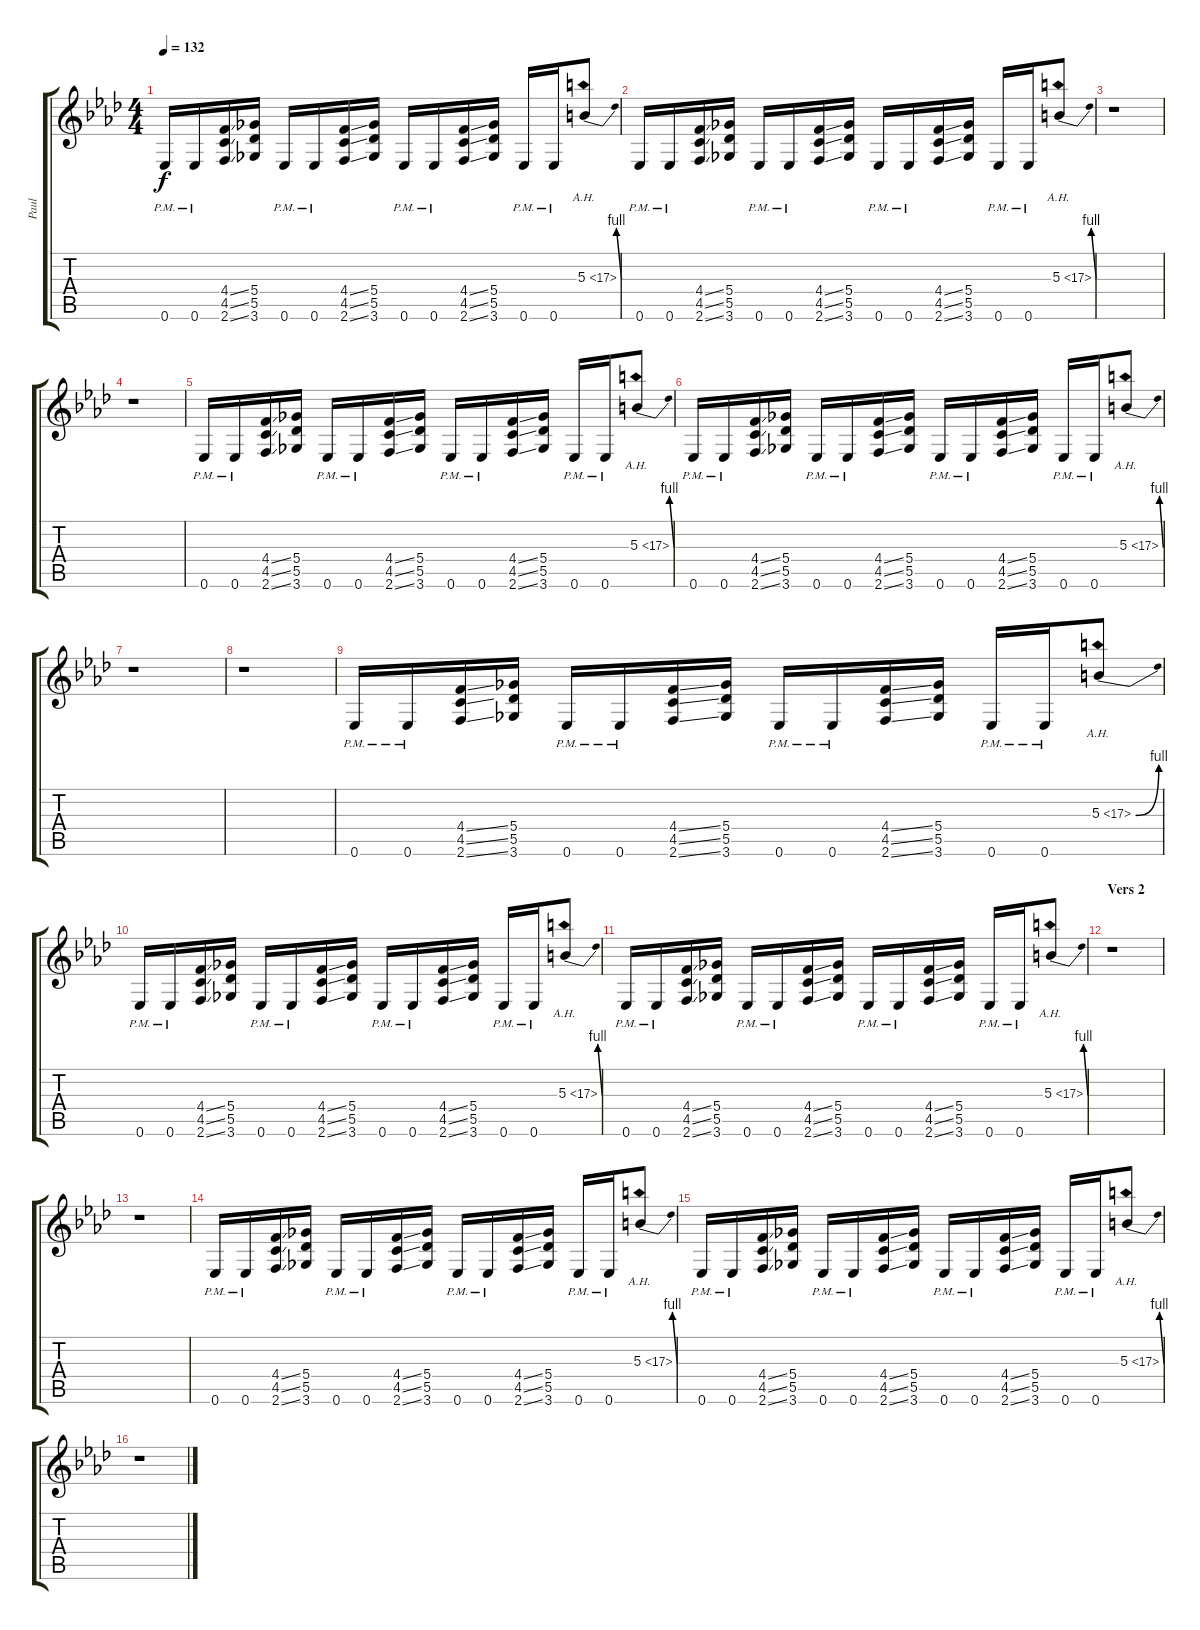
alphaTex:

\track ("Paul" "Paul") {instrument distortionguitar}
\staff {score tabs}
\tuning (Eb4 Bb3 Gb3 Db3 Ab2 Eb2) {hide}
\ts (4 4)
\tempo 132
\clef g2
\ks fminor
0.6{pm}.16{dy f} 0.6{pm}.16 (4.4{ss} 4.5{ss} 2.6{ss}).16 (5.4 5.5 3.6).16 0.6{pm}.16 0.6{pm}.16 (4.4{ss} 4.5{ss} 2.6{ss}).16 (5.4 5.5 3.6).16 0.6{pm}.16 0.6{pm}.16 (4.4{ss} 4.5{ss} 2.6{ss}).16 (5.4 5.5 3.6).16 0.6{pm}.16 0.6{pm}.16 5.3{be (bend 0 0 60 4) ah 12}.8 |
0.6{pm}.16 0.6{pm}.16 (4.4{ss} 4.5{ss} 2.6{ss}).16 (5.4 5.5 3.6).16 0.6{pm}.16 0.6{pm}.16 (4.4{ss} 4.5{ss} 2.6{ss}).16 (5.4 5.5 3.6).16 0.6{pm}.16 0.6{pm}.16 (4.4{ss} 4.5{ss} 2.6{ss}).16 (5.4 5.5 3.6).16 0.6{pm}.16 0.6{pm}.16 5.3{be (bend 0 0 60 4) ah 12}.8 |
r.1 |
r.1 |
0.6{pm}.16 0.6{pm}.16 (4.4{ss} 4.5{ss} 2.6{ss}).16 (5.4 5.5 3.6).16 0.6{pm}.16 0.6{pm}.16 (4.4{ss} 4.5{ss} 2.6{ss}).16 (5.4 5.5 3.6).16 0.6{pm}.16 0.6{pm}.16 (4.4{ss} 4.5{ss} 2.6{ss}).16 (5.4 5.5 3.6).16 0.6{pm}.16 0.6{pm}.16 5.3{be (bend 0 0 60 4) ah 12}.8 |
0.6{pm}.16 0.6{pm}.16 (4.4{ss} 4.5{ss} 2.6{ss}).16 (5.4 5.5 3.6).16 0.6{pm}.16 0.6{pm}.16 (4.4{ss} 4.5{ss} 2.6{ss}).16 (5.4 5.5 3.6).16 0.6{pm}.16 0.6{pm}.16 (4.4{ss} 4.5{ss} 2.6{ss}).16 (5.4 5.5 3.6).16 0.6{pm}.16 0.6{pm}.16 5.3{be (bend 0 0 60 4) ah 12}.8 |
r.1 |
r.1 |
0.6{pm}.16 0.6{pm}.16 (4.4{ss} 4.5{ss} 2.6{ss}).16 (5.4 5.5 3.6).16 0.6{pm}.16 0.6{pm}.16 (4.4{ss} 4.5{ss} 2.6{ss}).16 (5.4 5.5 3.6).16 0.6{pm}.16 0.6{pm}.16 (4.4{ss} 4.5{ss} 2.6{ss}).16 (5.4 5.5 3.6).16 0.6{pm}.16 0.6{pm}.16 5.3{be (bend 0 0 60 4) ah 12}.8 |
0.6{pm}.16 0.6{pm}.16 (4.4{ss} 4.5{ss} 2.6{ss}).16 (5.4 5.5 3.6).16 0.6{pm}.16 0.6{pm}.16 (4.4{ss} 4.5{ss} 2.6{ss}).16 (5.4 5.5 3.6).16 0.6{pm}.16 0.6{pm}.16 (4.4{ss} 4.5{ss} 2.6{ss}).16 (5.4 5.5 3.6).16 0.6{pm}.16 0.6{pm}.16 5.3{be (bend 0 0 60 4) ah 12}.8 |
0.6{pm}.16{volume 13} 0.6{pm}.16 (4.4{ss} 4.5{ss} 2.6{ss}).16 (5.4 5.5 3.6).16 0.6{pm}.16 0.6{pm}.16 (4.4{ss} 4.5{ss} 2.6{ss}).16 (5.4 5.5 3.6).16 0.6{pm}.16{volume 11} 0.6{pm}.16 (4.4{ss} 4.5{ss} 2.6{ss}).16 (5.4 5.5 3.6).16 0.6{pm}.16 0.6{pm}.16 5.3{be (bend 0 0 60 4) ah 12}.8 |
\section ("" "Vers 2")
r.1 |
r.1 |
0.6{pm}.16{volume 16 balance 16} 0.6{pm}.16 (4.4{ss} 4.5{ss} 2.6{ss}).16 (5.4 5.5 3.6).16 0.6{pm}.16 0.6{pm}.16 (4.4{ss} 4.5{ss} 2.6{ss}).16 (5.4 5.5 3.6).16 0.6{pm}.16 0.6{pm}.16 (4.4{ss} 4.5{ss} 2.6{ss}).16 (5.4 5.5 3.6).16 0.6{pm}.16 0.6{pm}.16 5.3{be (bend 0 0 60 4) ah 12}.8 |
0.6{pm}.16 0.6{pm}.16 (4.4{ss} 4.5{ss} 2.6{ss}).16 (5.4 5.5 3.6).16 0.6{pm}.16 0.6{pm}.16 (4.4{ss} 4.5{ss} 2.6{ss}).16 (5.4 5.5 3.6).16 0.6{pm}.16 0.6{pm}.16 (4.4{ss} 4.5{ss} 2.6{ss}).16 (5.4 5.5 3.6).16 0.6{pm}.16 0.6{pm}.16 5.3{be (bend 0 0 60 4) ah 12}.8 |
r.1
